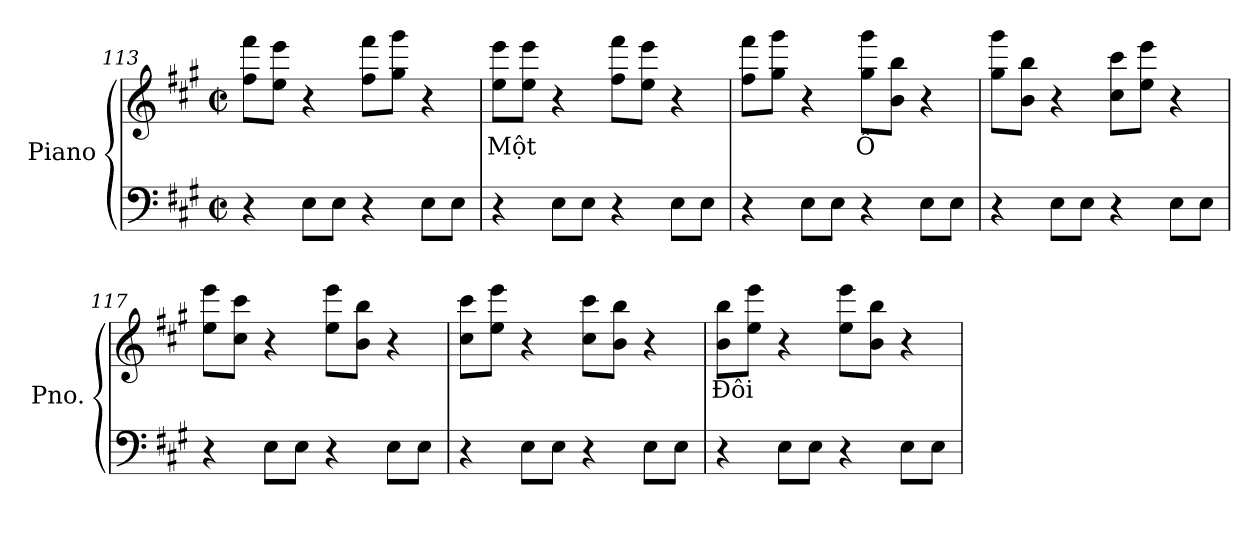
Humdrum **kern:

**kern	**kern	**text
*part1	*part1	*part1
*staff2	*staff1	*staff1
*I"Piano	*	*
*I'Pno.	*	*
!!LO:LB:g=z
*clefF4	*clefG2	*
*k[f#c#g#]	*k[f#c#g#]	*
*M2/2	*M2/2	*
*met(c|)	*met(c|)	*
=113	=113	=113
4r	8ff#\ 8fff#\L	.
.	8ee\ 8eee\J	.
8E\L	4r	.
8E\J	.	.
4r	8ff#\ 8fff#\L	.
.	8gg#\ 8ggg#\J	.
8E\L	4r	.
8E\J	.	.
=114	=114	=114
!	!	!LO:LY:a
4r	8ee\ 8eee\L	Một
.	8ee\ 8eee\J	.
8E\L	4r	.
8E\J	.	.
4r	8ff#\ 8fff#\L	.
.	8ee\ 8eee\J	.
8E\L	4r	.
8E\J	.	.
=115	=115	=115
4r	8ff#\ 8fff#\L	.
.	8gg#\ 8ggg#\J	.
8E\L	4r	.
8E\J	.	.
!	!	!LO:LY:a
4r	8gg#\ 8ggg#\L	Ố
.	8b\ 8bb\J	.
8E\L	4r	.
8E\J	.	.
!!LO:PB:g=z
=116	=116	=116
4r	8gg#\ 8ggg#\L	.
.	8b\ 8bb\J	.
8E\L	4r	.
8E\J	.	.
4r	8cc#\ 8ccc#\L	.
.	8ee\ 8eee\J	.
8E\L	4r	.
8E\J	.	.
=117	=117	=117
4r	8ee\ 8eee\L	.
.	8cc#\ 8ccc#\J	.
8E\L	4r	.
8E\J	.	.
4r	8ee\ 8eee\L	.
.	8b\ 8bb\J	.
8E\L	4r	.
8E\J	.	.
=118	=118	=118
4r	8cc#\ 8ccc#\L	.
.	8ee\ 8eee\J	.
8E\L	4r	.
8E\J	.	.
4r	8cc#\ 8ccc#\L	.
.	8b\ 8bb\J	.
8E\L	4r	.
8E\J	.	.
!!LO:LB:g=z
=119	=119	=119
!	!	!LO:LY:a
4r	8b\ 8bb\L	Đôi
.	8ee\ 8eee\J	.
8E\L	4r	.
8E\J	.	.
4r	8ee\ 8eee\L	.
.	8b\ 8bb\J	.
8E\L	4r	.
8E\J	.	.
=	=	=
*-	*-	*-
